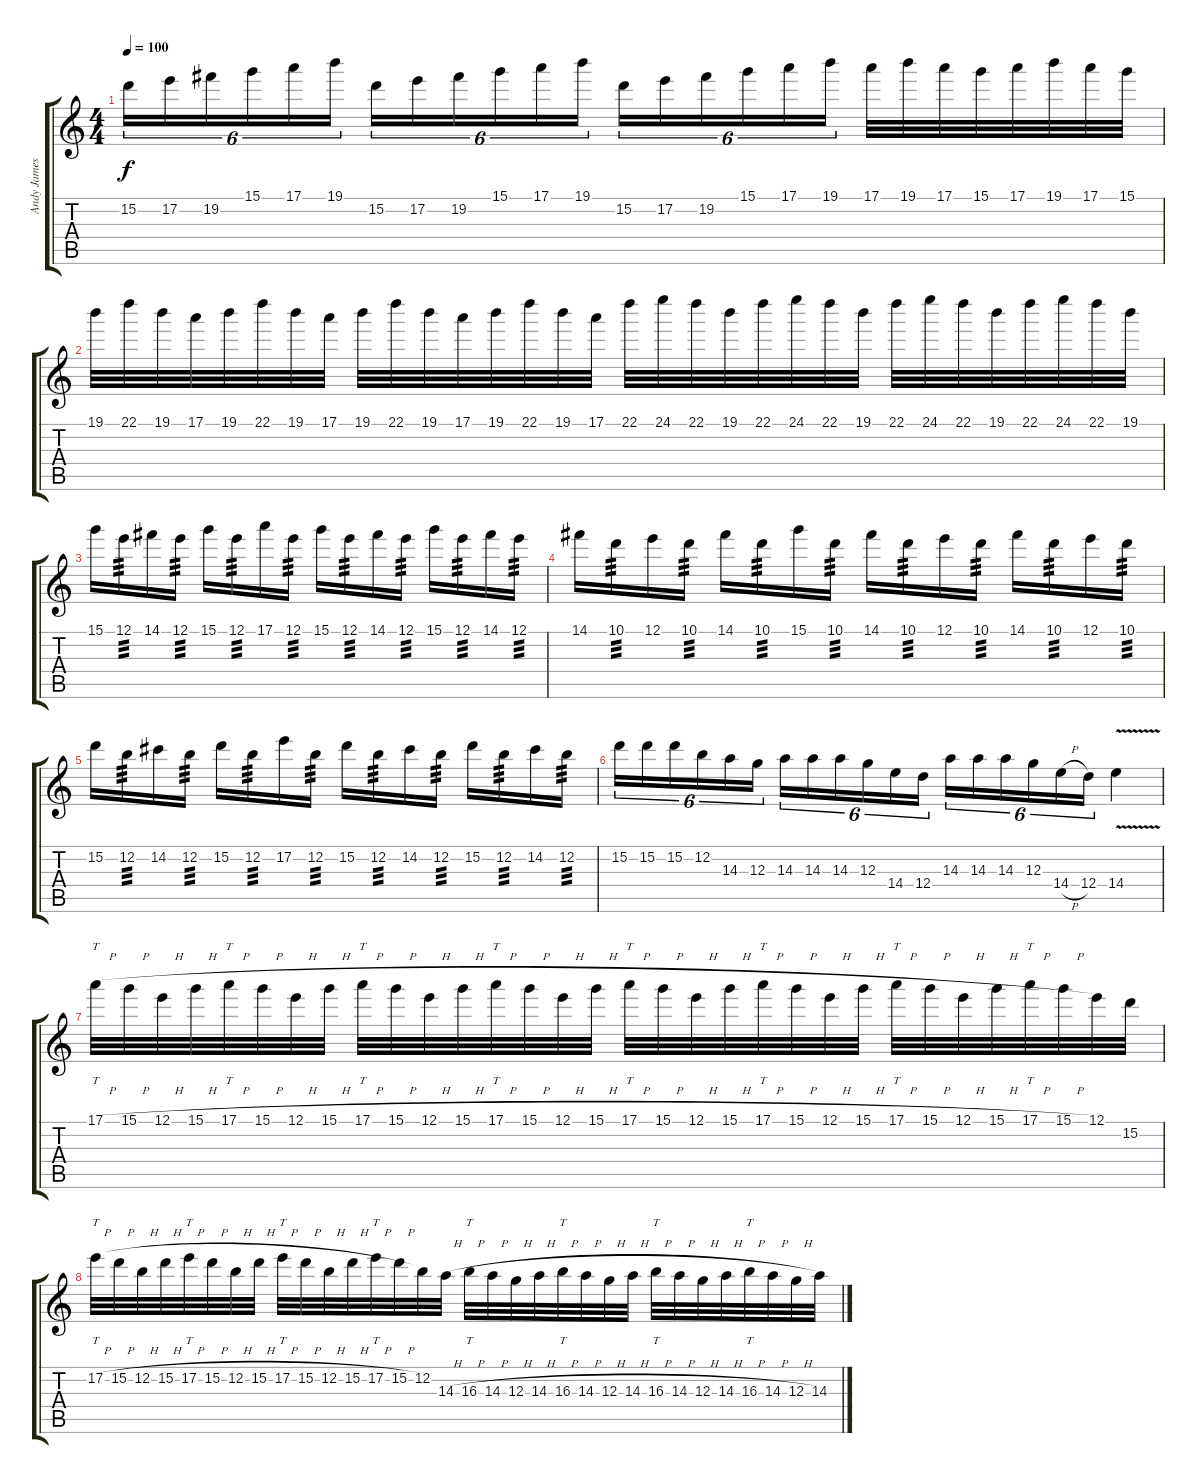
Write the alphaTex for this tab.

\track ("Andy James" "Andy James") {instrument distortionguitar}
\staff {score tabs}
\tuning (E4 B3 G3 D3 A2 E2) {hide}
\ts (4 4)
\tempo 100
\clef g2
\ks c
15.2.16{tu (6 4) dy f} 17.2.16{tu (6 4)} 19.2.16{tu (6 4)} 15.1.16{tu (6 4)} 17.1.16{tu (6 4)} 19.1.16{tu (6 4)} 15.2.16{tu (6 4)} 17.2.16{tu (6 4)} 19.2.16{tu (6 4)} 15.1.16{tu (6 4)} 17.1.16{tu (6 4)} 19.1.16{tu (6 4)} 15.2.16{tu (6 4)} 17.2.16{tu (6 4)} 19.2.16{tu (6 4)} 15.1.16{tu (6 4)} 17.1.16{tu (6 4)} 19.1.16{tu (6 4)} 17.1.32 19.1.32 17.1.32 15.1.32 17.1.32 19.1.32 17.1.32 15.1.32 |
19.1.32 22.1.32 19.1.32 17.1.32 19.1.32 22.1.32 19.1.32 17.1.32 19.1.32 22.1.32 19.1.32 17.1.32 19.1.32 22.1.32 19.1.32 17.1.32 22.1.32 24.1.32 22.1.32 19.1.32 22.1.32 24.1.32 22.1.32 19.1.32 22.1.32 24.1.32 22.1.32 19.1.32 22.1.32 24.1.32 22.1.32 19.1.32 |
15.1.16 12.1.16{tp 3} 14.1.16 12.1.16{tp 3} 15.1.16 12.1.16{tp 3} 17.1.16 12.1.16{tp 3} 15.1.16 12.1.16{tp 3} 14.1.16 12.1.16{tp 3} 15.1.16 12.1.16{tp 3} 14.1.16 12.1.16{tp 3} |
14.1.16 10.1.16{tp 3} 12.1.16 10.1.16{tp 3} 14.1.16 10.1.16{tp 3} 15.1.16 10.1.16{tp 3} 14.1.16 10.1.16{tp 3} 12.1.16 10.1.16{tp 3} 14.1.16 10.1.16{tp 3} 12.1.16 10.1.16{tp 3} |
15.2.16 12.2.16{tp 3} 14.2.16 12.2.16{tp 3} 15.2.16 12.2.16{tp 3} 17.2.16 12.2.16{tp 3} 15.2.16 12.2.16{tp 3} 14.2.16 12.2.16{tp 3} 15.2.16 12.2.16{tp 3} 14.2.16 12.2.16{tp 3} |
15.2.16{tu (6 4)} 15.2.16{tu (6 4)} 15.2.16{tu (6 4)} 12.2.16{tu (6 4)} 14.3.16{tu (6 4)} 12.3.16{tu (6 4)} 14.3.16{tu (6 4)} 14.3.16{tu (6 4)} 14.3.16{tu (6 4)} 12.3.16{tu (6 4)} 14.4.16{tu (6 4)} 12.4.16{tu (6 4)} 14.3.16{tu (6 4)} 14.3.16{tu (6 4)} 14.3.16{tu (6 4)} 12.3.16{tu (6 4)} 14.4{h}.16{tu (6 4)} 12.4.16{tu (6 4)} 14.4{v}.4 |
17.1{h}.32{tt} 15.1{h}.32 12.1{h}.32 15.1{h}.32 17.1{h}.32{tt} 15.1{h}.32 12.1{h}.32 15.1{h}.32 17.1{h}.32{tt} 15.1{h}.32 12.1{h}.32 15.1{h}.32 17.1{h}.32{tt} 15.1{h}.32 12.1{h}.32 15.1{h}.32 17.1{h}.32{tt} 15.1{h}.32 12.1{h}.32 15.1{h}.32 17.1{h}.32{tt} 15.1{h}.32 12.1{h}.32 15.1{h}.32 17.1{h}.32{tt} 15.1{h}.32 12.1{h}.32 15.1{h}.32 17.1{h}.32{tt} 15.1{h}.32 12.1.32 15.2.32 |
17.2{h}.32{tt} 15.2{h}.32 12.2{h}.32 15.2{h}.32 17.2{h}.32{tt} 15.2{h}.32 12.2{h}.32 15.2{h}.32 17.2{h}.32{tt} 15.2{h}.32 12.2{h}.32 15.2{h}.32 17.2{h}.32{tt} 15.2{h}.32 12.2{h}.32 14.3{h}.32 16.3{h}.32{tt} 14.3{h}.32 12.3{h}.32 14.3{h}.32 16.3{h}.32{tt} 14.3{h}.32 12.3{h}.32 14.3{h}.32 16.3{h}.32{tt} 14.3{h}.32 12.3{h}.32 14.3{h}.32 16.3{h}.32{tt} 14.3{h}.32 12.3{h}.32 14.3.32
